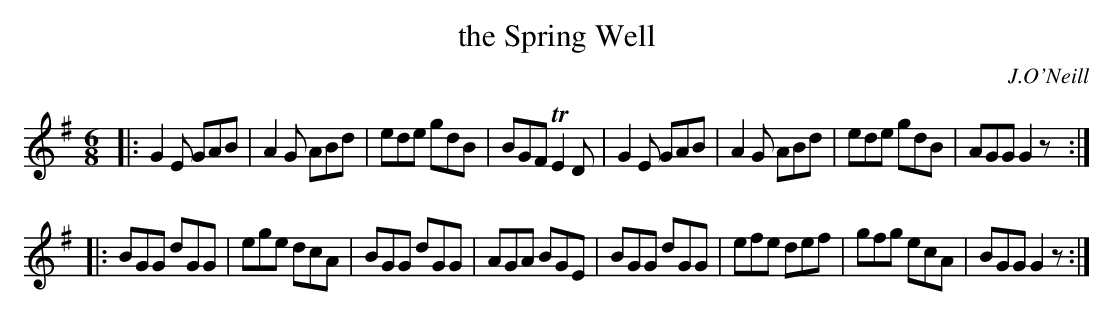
X:1
T: the Spring Well
O: J.O'Neill
M: 6/8
L: 1/8
K: G
|:\
G2E GAB | A2G ABd | ede gdB | BGF TE2D |\
G2E GAB | A2G ABd | ede gdB | AGG G2z :|
|:\
BGG dGG | ege dcA | BGG dGG | AGA BGE |\
BGG dGG | efe def | gfg ecA | BGG G2z :|
